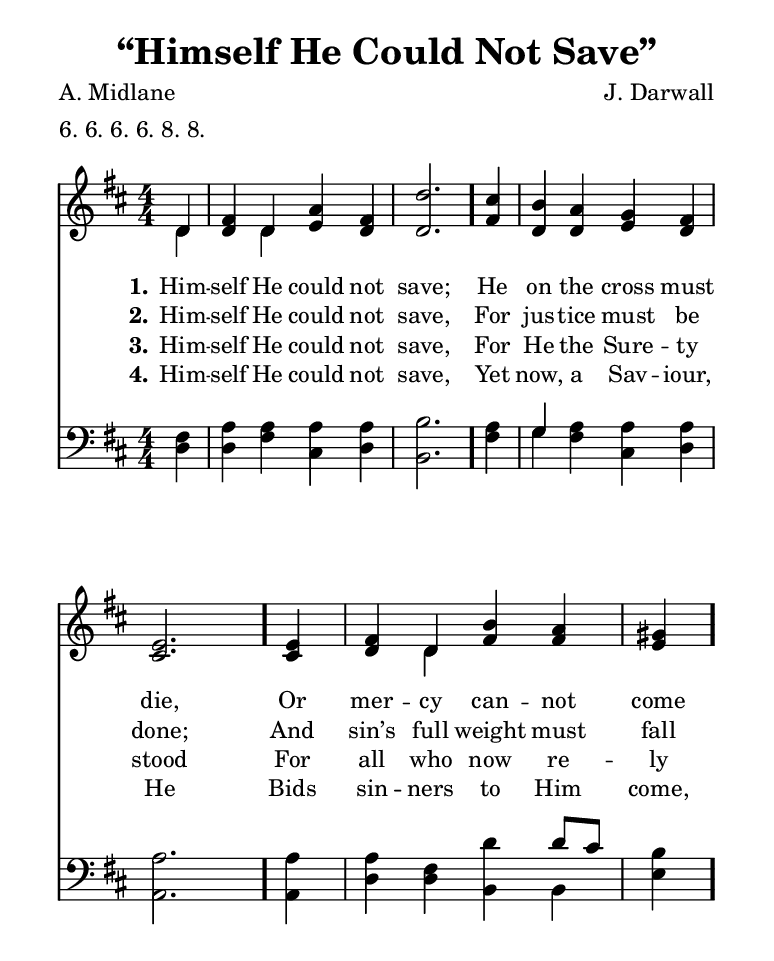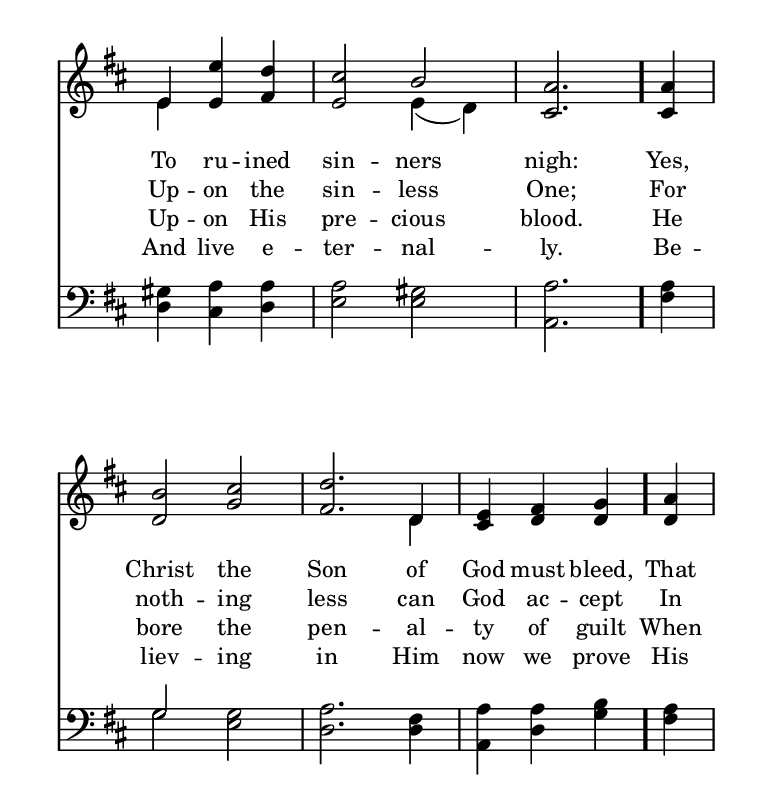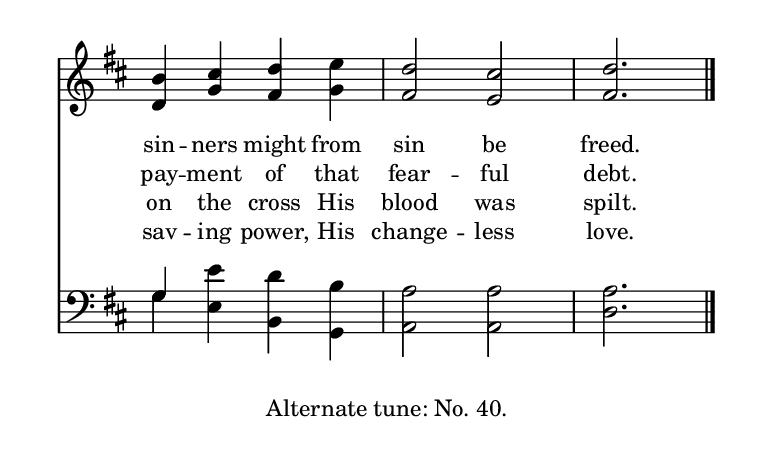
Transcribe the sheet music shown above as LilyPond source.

\include "common/global.ily"
\paper {
  \include "common/paper.ily"
  ragged-bottom = ##t
  ragged-last-bottom = ##t
  systems-per-page = #(cond (is-eogsized 3) (#t #f))
  system-system-spacing.padding = 11
}

\header{
  %gospel
  hymnnumber = "115"
  title = "“Himself He Could Not Save”"
  tunename = "Darwall"
  meter = "6. 6. 6. 6. 8. 8."
  poet = "A. Midlane"
  composer = "J. Darwall"
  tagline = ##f
}

% for fermata in MIDI
ta = { \tempo 4=120 }
tb = { \tempo 4=60 }

patternAA = { c4 | c4 c4 c4 c4 | c2. }

patternBA = { c4 | c4 c4 c4 c4      | c4 }
patternBB = { c4 | c4 c4 c4 c8[ c8] | c4 }

patternCA = { c4 c4 c4 | c2 c2      | c2. }
patternCB = { c4 c4 c4 | c2 c4( c4) | c2. }

patternDA = { c4 | c2 c2 | c2. c4 | c4 c4 c4 }

patternEA = { c4 | c4 c4 c4 c4 | c2 c2 | c2. }

global = {
  \include "common/overrides.ily"
  \override Staff.TimeSignature.style = #'numbered
  \time 4/4
  \override Score.MetronomeMark.transparent = ##t % hide all fermata changes too
  \ta
  \key d \major
  \partial 4
  \autoBeamOff
}

notesSoprano = {
\global
\relative c' {

  \changePitch \patternAA { d | fis d a' fis | d' }
  \changePitch \patternAA { cis | b a g fis | e }
  \changePitch \patternBA { e | fis d b' a | gis }
  \changePitch \patternCA { e e' d | cis b | a }

  \changePitch \patternDA { a | b cis | d d, | e fis g }
  \changePitch \patternEA { a | b cis d e | d cis | d }

  \bar "|."

}
}

notesAlto = {
\global
\relative e' {

  \changePitch \patternAA { d | d d e d | d }
  \changePitch \patternAA { fis | d d e d | cis }
  \changePitch \patternBA { cis | d d fis fis | e }
  \changePitch \patternCB { e e fis | e e( d) | cis }

  \changePitch \patternDA { cis | d g | fis d | cis d d }
  \changePitch \patternEA { d | d g fis g | fis e | fis }

}
}

notesTenor = {
\global
\relative a {

  \changePitch \patternAA { fis | a a a a | b }
  \changePitch \patternAA { a | g a a a | a }
  \changePitch \patternBB { a | a fis d' d[ cis] | b }
  \changePitch \patternCA { gis a a | a gis | a } % original has g's here, not gis's

  \changePitch \patternDA { a | g g | a fis | a a b }
  \changePitch \patternEA { a | g e' d b | a a | a }

}
}

notesBass = {
\global
\relative f {

  \changePitch \patternAA { d | d fis cis d | b }
  \changePitch \patternAA { fis' | g fis cis d | a }
  \changePitch \patternBA { a | d d b b | e }
  \changePitch \patternCA { d cis d | e e | a, }

  \changePitch \patternDA { fis' | g e | d d | a d g }
  \changePitch \patternEA { fis | g e b g | a a | d }

}
}

wordsA = \lyricmode {
\set stanza = "1."

Him -- self He could not save; \bar "."
He on the cross must die, \bar "."
Or mer -- cy can -- not come \bar "."
To ru -- ined sin -- ners nigh: \bar "."
Yes, Christ the Son of God must bleed, \bar "."
That sin -- ners might from sin be freed. \bar "."

}

wordsB = \lyricmode {
\set stanza = "2."

Him -- self He could not save,
For jus -- tice must be done;
And sin’s full weight must fall
Up -- on the sin -- less One;
For noth -- ing less can God ac -- cept
In pay -- ment of that fear -- ful debt.

}

wordsC = \lyricmode {
\set stanza = "3."

Him -- self He could not save,
For He the Sure -- ty stood
For all who now re -- ly
Up -- on His pre -- cious blood.
He bore the pen -- al -- ty of guilt
When on the cross His blood was spilt.

}

wordsD = \lyricmode {
\set stanza = "4."

Him -- self He could not save,
Yet now, a Sav -- iour, He
Bids sin -- ners to Him come,
And live e -- ter -- nal -- ly.
Be -- liev -- ing in Him now we prove
His sav -- ing power, His change -- less love.

}

\score {
  \context ChoirStaff <<
    \context Staff = upper <<
      \set Staff.autoBeaming = ##f
      \set ChoirStaff.systemStartDelimiter = #'SystemStartBar
      \set ChoirStaff.printPartCombineTexts = ##f
      \partcombine #'(2 . 11) \notesSoprano \notesAlto
      \context NullVoice = sopranos { \voiceOne << \notesSoprano >> }
      \context Lyrics = one   \lyricsto sopranos \wordsA
      \context Lyrics = two   \lyricsto sopranos \wordsB
      \context Lyrics = three \lyricsto sopranos \wordsC
      \context Lyrics = four  \lyricsto sopranos \wordsD
    >>
    \context Staff = men <<
      \set Staff.autoBeaming = ##f
      \clef bass
      \set ChoirStaff.printPartCombineTexts = ##f
      \partcombine #'(2 . 11) \notesTenor \notesBass
    >>
  >>
  \layout {
    \include "common/layout.ily"
  }
  #(cond ((ly:get-option 'eog-midi-permitted) #{ \midi{
    \include "common/midi.ily"
  } #}))
}

\noPageBreak \markup { \vspace #2 \fill-line { \raise #2 \line { Alternate tune: No. 40. } } }

\version "2.19.49"  % necessary for upgrading to future LilyPond versions.

% vi:set et ts=2 sw=2 ai nocindent syntax=lilypond:
